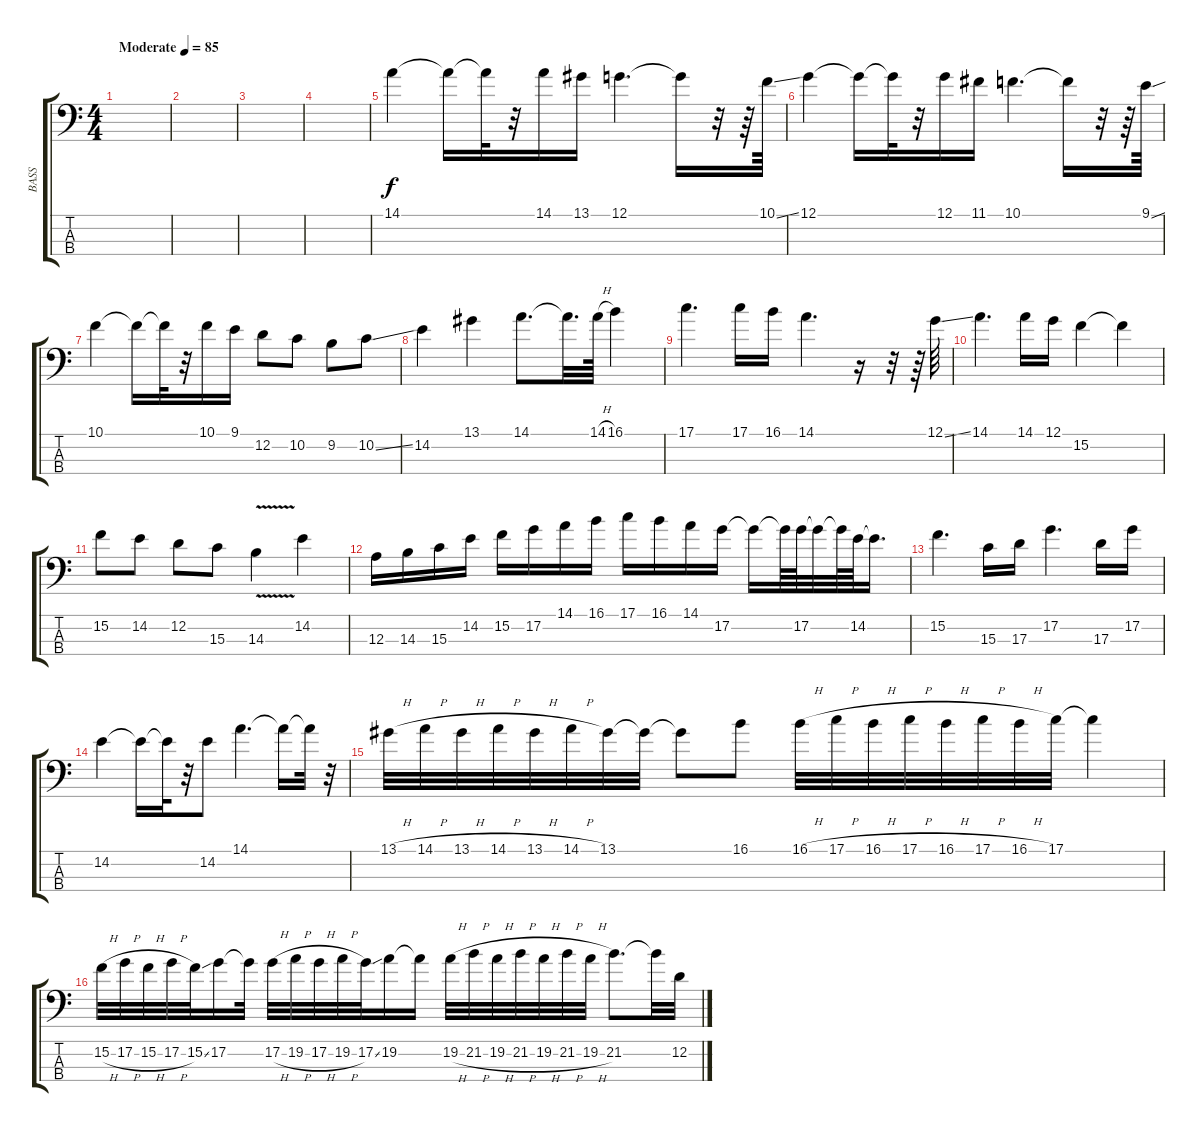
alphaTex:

\track ("BASS" "BASS") {instrument electricbassfinger}
\staff {score tabs}
\tuning (G2 D2 A1 E1) {hide}
\ts (4 4)
\tempo (85 "Moderate")
\clef f4
\ks c
|
|
|
|
14.1.4 14.1{t}.16 14.1{t}.32 r.32 14.1.16 13.1.16 12.1.4{d} 12.1{t}.16 r.32 r.64 10.1{ss}.64 |
12.1.4 12.1{t}.16{txt ""} 12.1{t}.32 r.32 12.1.16 11.1.16 10.1.4{d} 10.1{t}.16 r.32 r.64 9.1{ss}.64 |
10.1.4 10.1{t}.16 10.1{t}.32 r.32 10.1.16 9.1.16 12.2.8 10.2.8 9.2.8 10.2{ss}.8 |
14.2.4 13.1.4 14.1.8{d} 14.1{t}.32{d} 14.1{h}.64 16.1.4 |
17.1.4{d} 17.1.16 16.1.16 14.1.4{d} r.16 r.32 r.64 12.1{ss}.64 |
14.1.4{d} 14.1.16 12.1.16 15.2.4 15.2{t}.4 |
15.2.8 14.2.8 12.2.8 15.3.8 14.3{v}.4 14.2.4 |
12.3.16 14.3.16 15.3.16 14.2.16 15.2.16 17.2.16 14.1.16 16.1.16 17.1.16 16.1.16 14.1.16 17.2.16 17.2{t}.16 17.2{t}.64 17.2.64 17.2{t}.32 17.2{t}.64 14.2.64 14.2{t}.16{d} |
15.2.4{d} 15.3.16 17.3.16 17.2.4{d} 17.3.16 17.2.16 |
14.2.4 14.2{t}.16 14.2{t}.32 r.32 14.2.8 14.1.4{d} 14.1{t}.16 14.1{t}.32 r.32 |
13.1{h}.32 14.1{h}.32 13.1{h}.32 14.1{h}.32 13.1{h}.32 14.1{h}.32 13.1.32 13.1{t}.32 13.1{t}.8 16.1.8 16.1{h}.32 17.1{h}.32 16.1{h}.32 17.1{h}.32 16.1{h}.32 17.1{h}.32 16.1{h}.32 17.1.32 17.1{t}.4 |
15.2{h}.32 17.2{h}.32 15.2{h}.32 17.2{h}.32 15.2{ss}.32 17.2.16 17.2{t}.32 17.2{h}.32 19.2{h}.32 17.2{h}.32 19.2{h}.32 17.2{ss}.32 19.2.16 19.2{t}.16 19.2{h}.32 21.2{h}.32 19.2{h}.32 21.2{h}.32 19.2{h}.32 21.2{h}.32 19.2{h}.32 21.2.8{d} 21.2{t}.32 12.2{h}.32
